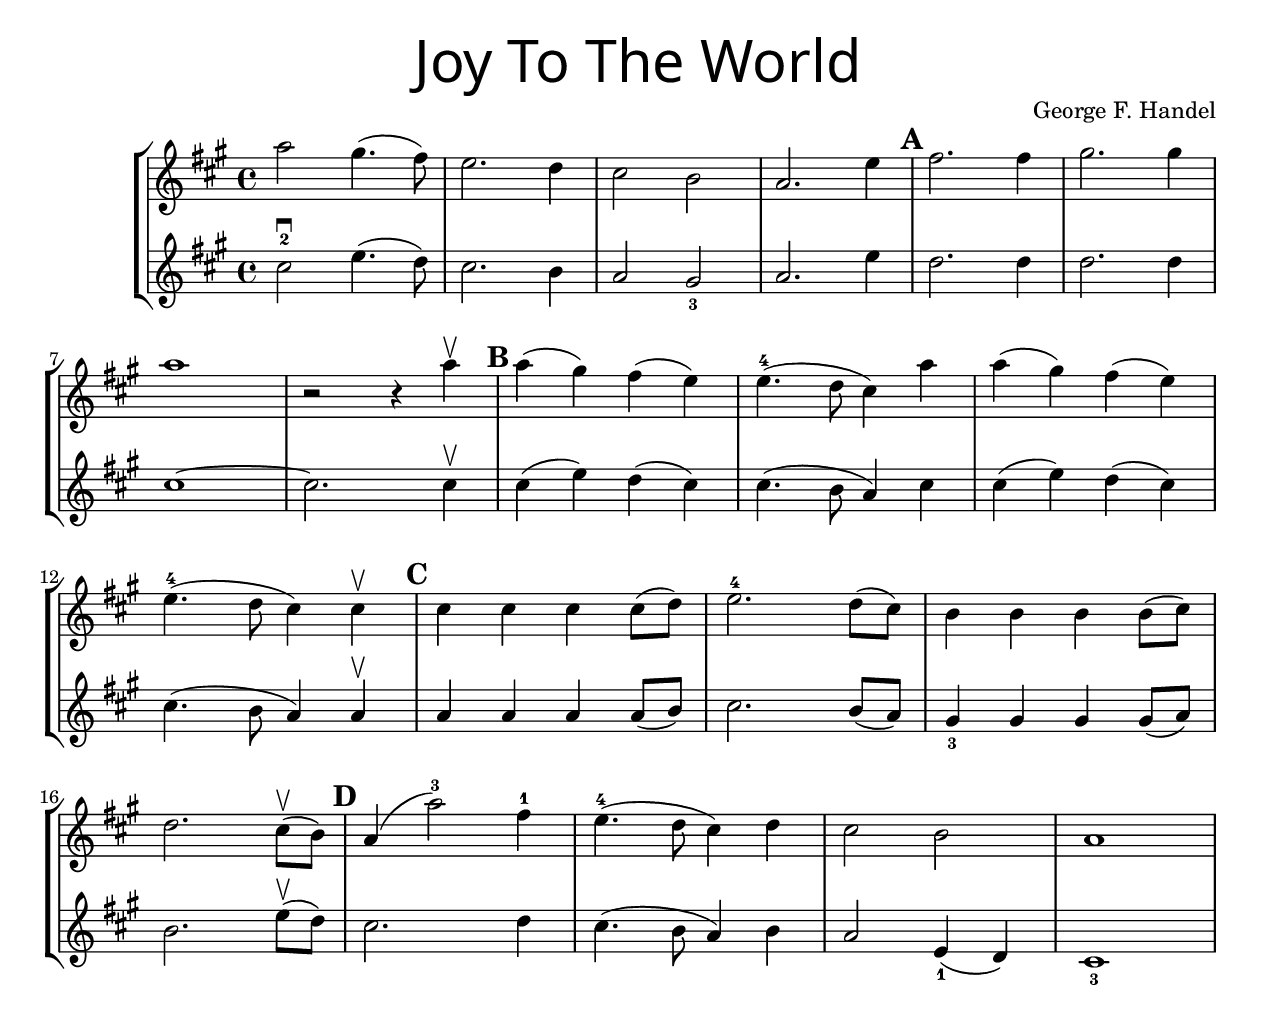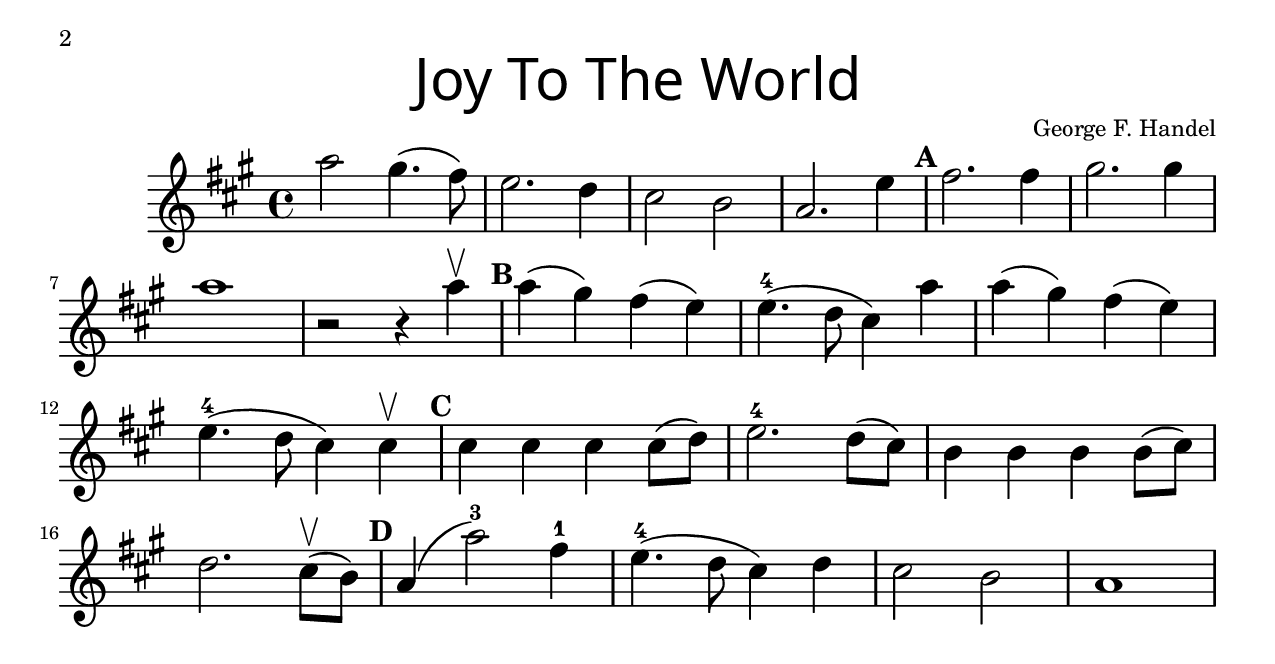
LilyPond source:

\version "2.16.2"
\language "english"
#(set-default-paper-size "letter")


first = \relative a' {
  \set Score.markFormatter = #format-mark-box-barnumbers
  \time 4/4
  \key a \major
  a'2 gs4.(fs8) |
  e2. d4 |
  cs2 b2 |
  a2. e'4 |
  \mark \default
  fs2. fs4 |
  gs2. gs4 |
  \break
  
  a1 |
  <<r2 s2>> r4 a4\upbow |
  \mark \default |
  a4(gs) fs(e) |
  e4.-4(d8 cs4) a'4 |
  a4(gs) fs(e) |
  \break
  
  e4.-4(d8 cs4) cs4\upbow |
  \mark \default 
  cs4 cs cs cs8(d) |
  e2.-4 d8(cs) |
  b4 b b b8(cs) |
  \break

  d2. cs8\upbow(b8) |
  \mark \default 
  a4(a'2-3) fs4-1 |
  e4.-4(d8 cs4) d4 |
  cs2 b2 |
  a1 
}
%{ 
\addlyrics {
  Joy to__the world! The Lord is come.
  Let earth re -- ceive her King
  Let eve -- ry heart
  Pre -- pare Him room
  And heaven and nat -- ure sing
  And heaven and nat -- ure sing
  And heaven and heaven and nature sing
} 
%}
second = \relative a' {
  \time 4/4
  \key a \major
  cs2-2\downbow e4.(d8) |
  cs2. b4 |
  a2 gs2_3 |
  a2. e'4 |
  d2. d4 |
  d2. d4 |
  \break
  
  cs1~ |
  cs2. cs4 \upbow |
  cs4(e4) d4(cs) |
  cs4.(b8 a4) cs4 |
  cs4(e4) d(cs) |
  cs4.(b8 a4) a4\upbow |
  a a a a8(b) |
  cs2. b8(a) |
  gs4_3 gs gs gs8(a) |
  \break
  
  b2. e8\upbow(d8) |
  cs2. d4 |
  cs4.(b8 a4) b4 |
  a2 e4_1(d4) cs1_3
} 

\bookpart { 
  \header {
    title = \markup {
      \override #'(font-name . "SantasSleighFull")
      \override #'(font-size . 8)
      { "Joy To The World" }
    } 
    instrument = ""
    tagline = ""
    composer = "George F. Handel" 
  }
  
  \score {
    \new StaffGroup << 
      \new Staff {
        \first
      }
      \new Staff {
        \second
      }
    >>
  }
}

\bookpart {  
  \header {
    title = \markup {
      \override #'(font-name . "SantasSleighFull")
      \override #'(font-size . 8)
      { "Joy To The World" }
    } 
    instrument = ""
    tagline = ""
    composer = "George F. Handel" 
  }
  \score {
    \new Staff \with {
      \magnifyStaff #4/3
    } {
      \first
    }
  }
}
